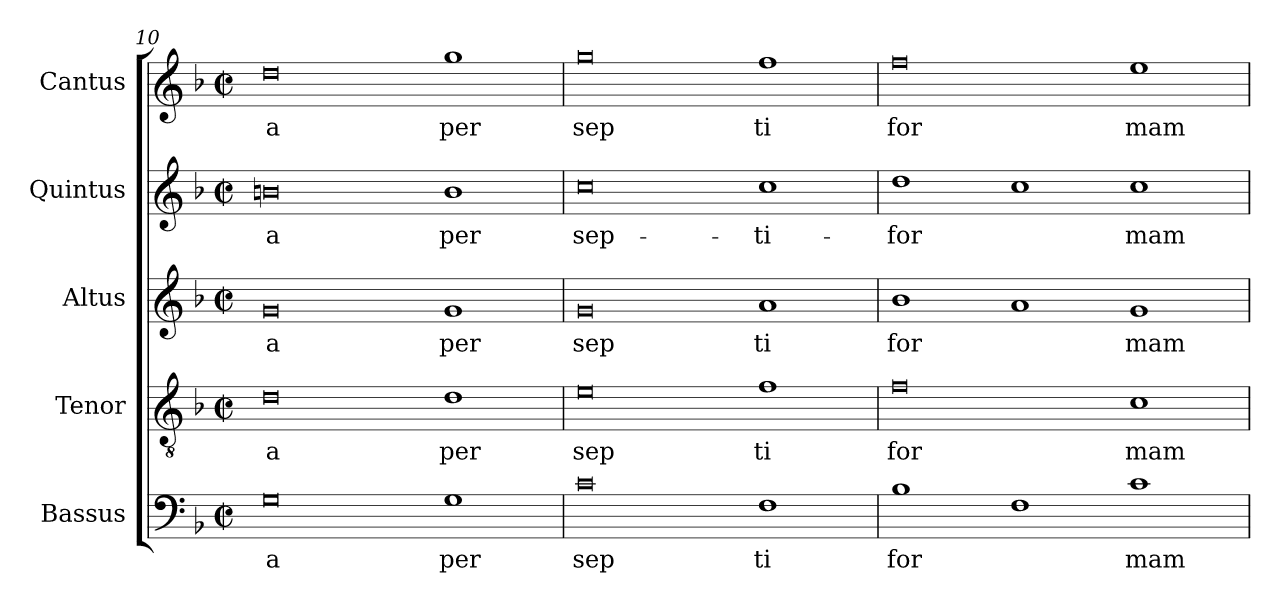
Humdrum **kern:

**kern	**text	**kern	**text	**kern	**text	**kern	**text	**kern	**text
*part5	*part5	*part4	*part4	*part3	*part3	*part2	*part2	*part1	*part1
*staff5	*staff5	*staff4	*staff4	*staff3	*staff3	*staff2	*staff2	*staff1	*staff1
*I"Bassus	*	*I"Tenor	*	*I"Altus	*	*I"Quintus	*	*I"Cantus	*
*clefF4	*	*clefGv2	*	*clefG2	*	*clefG2	*	*clefG2	*
*k[b-]	*	*k[b-]	*	*k[b-]	*	*k[b-]	*	*k[b-]	*
*F:	*	*F:	*	*F:	*	*F:	*	*F:	*
*M2/2	*	*M2/2	*	*M2/2	*	*M2/2	*	*M2/2	*
*met(c|)	*	*met(c|)	*	*met(c|)	*	*met(c|)	*	*met(c|)	*
=10	=10	=10	=10	=10	=10	=10	=10	=10	=10
!	!LO:LY:b:cj	!	!LO:LY:b:cj	!	!LO:LY:b:cj	!	!LO:LY:b:cj	!	!LO:LY:b:cj
0G	a	0d	a	0g	a	0bn	-a	0dd	a
!	!LO:LY:b:cj	!	!LO:LY:b:cj	!	!LO:LY:b:cj	!	!LO:LY:b:cj	!	!LO:LY:b:cj
1G	per	1d	per	1g	per	1b	per	1gg	per
=11	=11	=11	=11	=11	=11	=11	=11	=11	=11
!	!LO:LY:b:cj	!	!LO:LY:b:cj	!	!LO:LY:b:cj	!	!LO:LY:b:cj	!	!LO:LY:b:cj
0c	sep	0e	sep	0g	sep	0cc	sep-	0gg	sep
!	!LO:LY:b:cj	!	!LO:LY:b:cj	!	!LO:LY:b:cj	!	!LO:LY:b:cj	!	!LO:LY:b:cj
1F	ti	1f	ti	1a	ti	1cc	-ti-	1ff	ti
!!LO:LB:g=z
=12	=12	=12	=12	=12	=12	=12	=12	=12	=12
!	!LO:LY:b:cj	!	!LO:LY:b:cj	!	!LO:LY:b:cj	!	!LO:LY:b:cj	!	!LO:LY:b:cj
1B-	for	0f	for	1b-	for	1dd	-for	0ff	for
1F	.	.	.	1a	.	1cc	.	.	.
!	!LO:LY:b:cj	!	!LO:LY:b:cj	!	!LO:LY:b:cj	!	!LO:LY:b:cj	!	!LO:LY:b:cj
1c	mam	1c	mam	1g	mam	1cc	mam	1ee	mam
=	=	=	=	=	=	=	=	=	=
*-	*-	*-	*-	*-	*-	*-	*-	*-	*-
